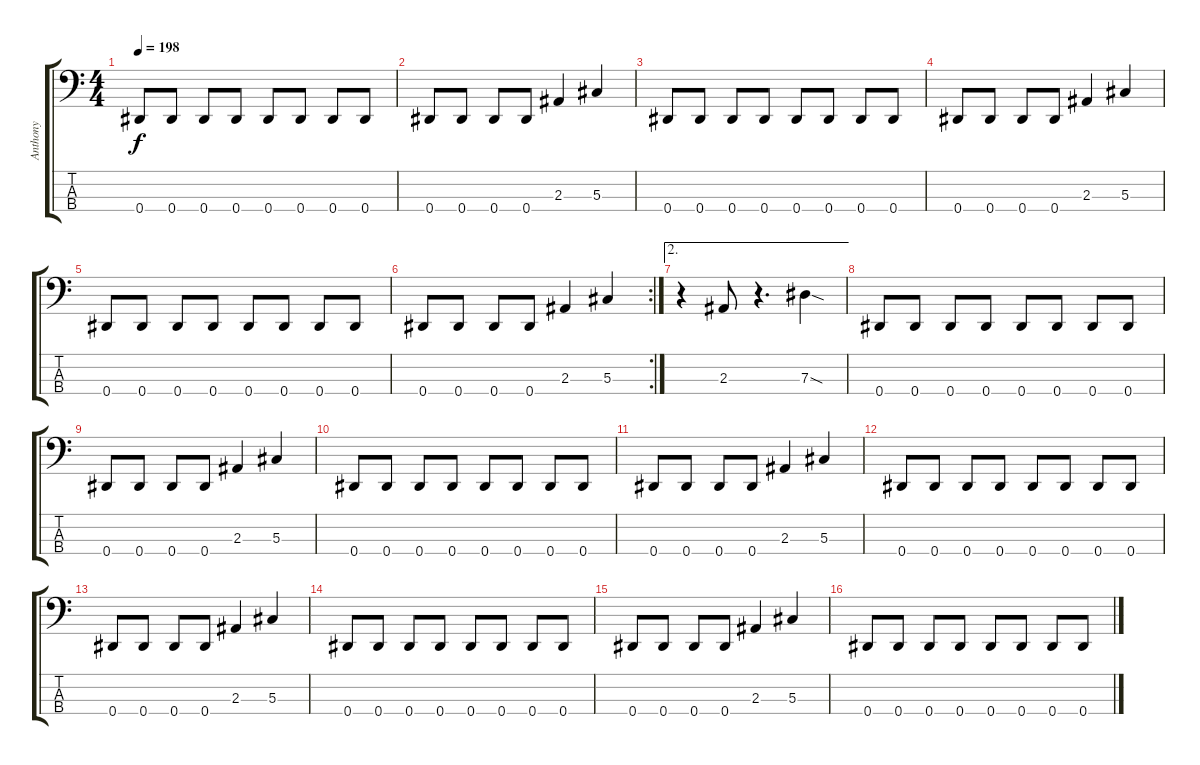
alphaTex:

\track ("Anthony" "Anthony") {instrument electricbassfinger}
\staff {score tabs}
\tuning (Gb2 Db2 Ab1 Eb1) {hide}
\ts (4 4)
\tempo 198
\clef f4
\ks c
0.4.8{dy f} 0.4.8 0.4.8 0.4.8 0.4.8 0.4.8 0.4.8 0.4.8 |
0.4.8 0.4.8 0.4.8 0.4.8 2.3.4 5.3.4 |
0.4.8 0.4.8 0.4.8 0.4.8 0.4.8 0.4.8 0.4.8 0.4.8 |
0.4.8 0.4.8 0.4.8 0.4.8 2.3.4 5.3.4 |
0.4.8 0.4.8 0.4.8 0.4.8 0.4.8 0.4.8 0.4.8 0.4.8 |
\rc 2
0.4.8 0.4.8 0.4.8 0.4.8 2.3.4 5.3.4 |
\ae 2
r.4 2.3.8 r.4{d} 7.3{sod}.4 |
0.4.8 0.4.8 0.4.8 0.4.8 0.4.8 0.4.8 0.4.8 0.4.8 |
0.4.8 0.4.8 0.4.8 0.4.8 2.3.4 5.3.4 |
0.4.8 0.4.8 0.4.8 0.4.8 0.4.8 0.4.8 0.4.8 0.4.8 |
0.4.8 0.4.8 0.4.8 0.4.8 2.3.4 5.3.4 |
0.4.8 0.4.8 0.4.8 0.4.8 0.4.8 0.4.8 0.4.8 0.4.8 |
0.4.8 0.4.8 0.4.8 0.4.8 2.3.4 5.3.4 |
0.4.8 0.4.8 0.4.8 0.4.8 0.4.8 0.4.8 0.4.8 0.4.8 |
0.4.8 0.4.8 0.4.8 0.4.8 2.3.4 5.3.4 |
0.4.8 0.4.8 0.4.8 0.4.8 0.4.8 0.4.8 0.4.8 0.4.8
